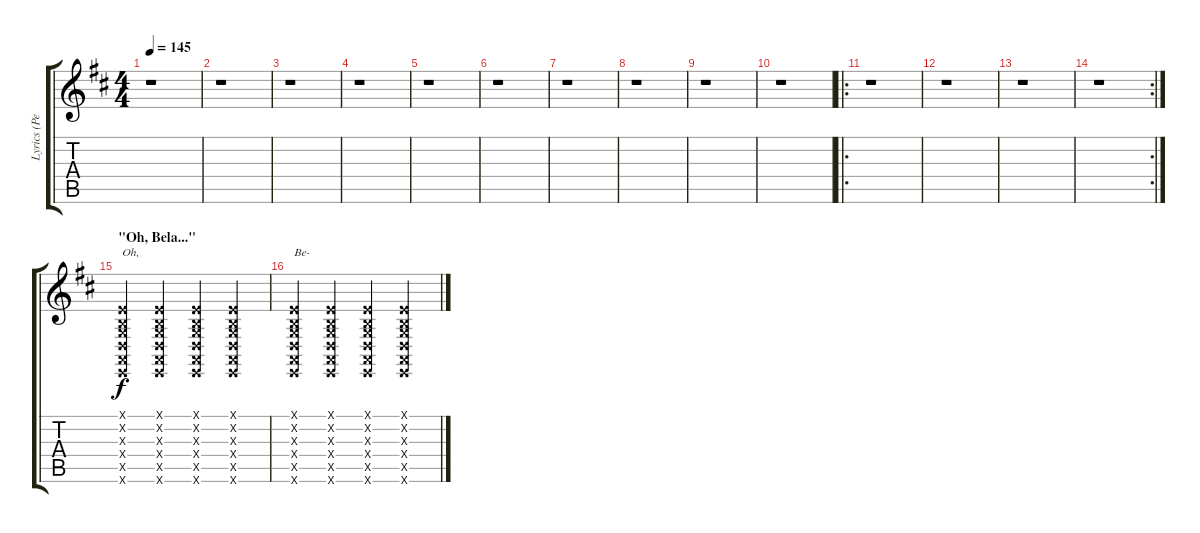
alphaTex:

\track ("Lyrics (Peter Murphy)" "Lyrics (Pe") {instrument voiceoohs}
\staff {score tabs}
\tuning (E4 B3 G3 D3 A2 E2) {hide}
\ts (4 4)
\tempo 145
\clef g2
\ks d
r.1{dy f} |
r.1 |
r.1 |
r.1 |
r.1 |
r.1 |
r.1 |
r.1 |
r.1 |
r.1 |
\ro
r.1 |
r.1 |
r.1 |
\rc 2
r.1 |
\section ("" "\"Oh, Bela...\"")
(0.1{x} 0.2{x} 0.3{x} 0.4{x} 0.5{x} 0.6{x}).4{txt "Oh," volume 0} (0.1{x} 0.2{x} 0.3{x} 0.4{x} 0.5{x} 0.6{x}).4{volume 0} (0.1{x} 0.2{x} 0.3{x} 0.4{x} 0.5{x} 0.6{x}).4{volume 0} (0.1{x} 0.2{x} 0.3{x} 0.4{x} 0.5{x} 0.6{x}).4{volume 0} |
(0.1{x} 0.2{x} 0.3{x} 0.4{x} 0.5{x} 0.6{x}).4{txt "Be-" volume 0} (0.1{x} 0.2{x} 0.3{x} 0.4{x} 0.5{x} 0.6{x}).4{volume 0} (0.1{x} 0.2{x} 0.3{x} 0.4{x} 0.5{x} 0.6{x}).4{volume 0} (0.1{x} 0.2{x} 0.3{x} 0.4{x} 0.5{x} 0.6{x}).4{volume 0}
